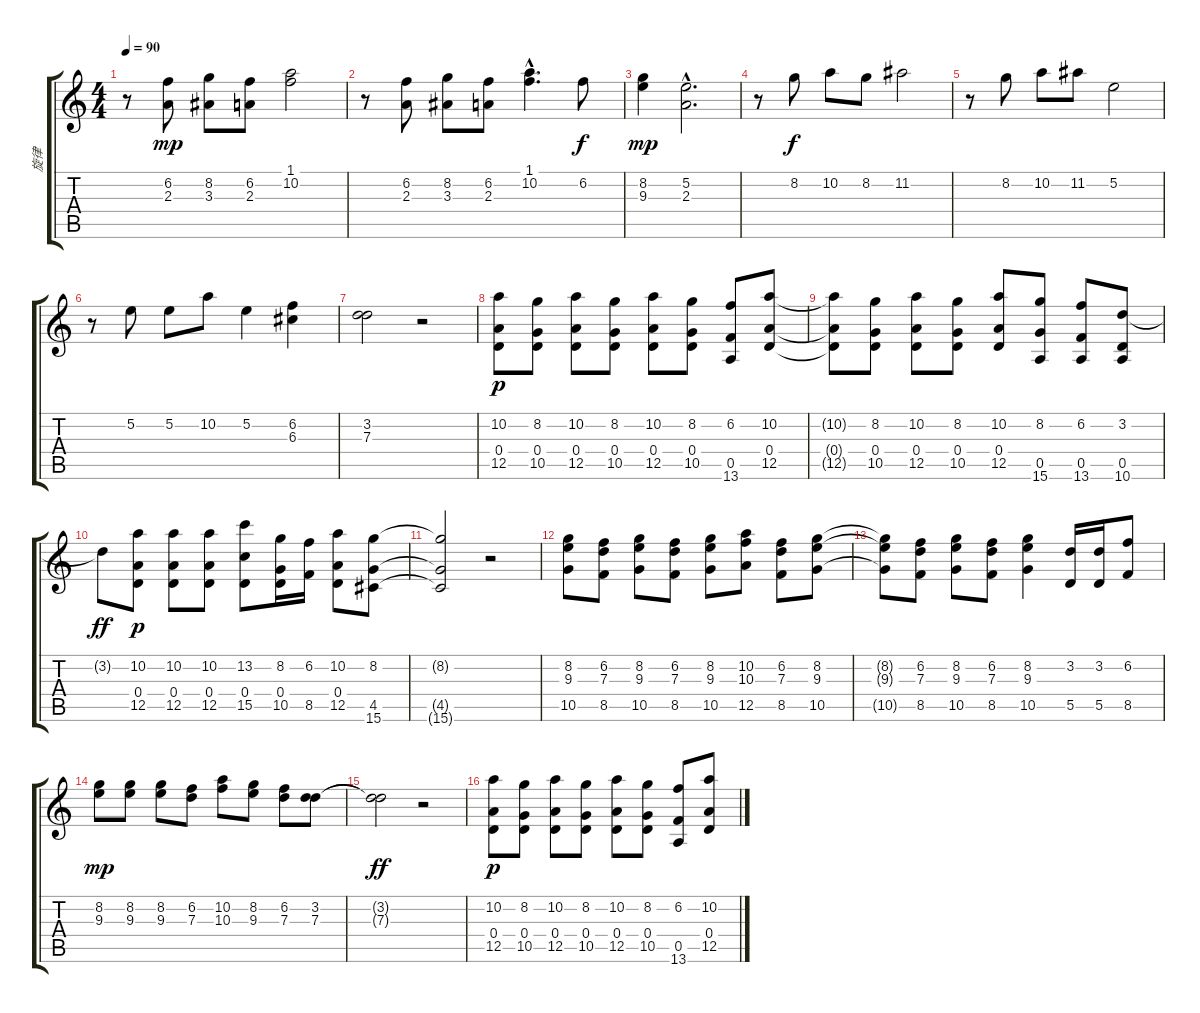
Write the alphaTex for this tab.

\track ("旋律" "旋律") {instrument overdrivenguitar}
\staff {score tabs}
\tuning (E4 B3 G3 D3 A2 E2) {hide}
\ts (4 4)
\tempo 90
\clef g2
\ks c
r.8{dy mp} (6.2 2.3).8 (8.2 3.3).8 (6.2 2.3).8 (1.1 10.2).2 |
r.8 (6.2 2.3).8 (8.2 3.3).8 (6.2 2.3).8 (1.1{hac} 10.2{hac}).4{d} 6.2.8{dy f} |
(8.2 9.3).4{dy mp} (5.2{hac} 2.3{hac}).2{d} |
r.8 8.2.8{dy f} 10.2.8 8.2.8 11.2.2 |
r.8 8.2.8 10.2.8 11.2.8 5.2.2 |
r.8 5.2.8 5.2.8 10.2.8 5.2.4 (6.2 6.3).4 |
(3.2 7.3).2 r.2 |
(10.2 0.4 12.5).8{dy p} (8.2 0.4 10.5).8 (10.2 0.4 12.5).8 (8.2 0.4 10.5).8 (10.2 0.4 12.5).8 (8.2 0.4 10.5).8 (6.2 0.5 13.6).8 (10.2 0.4 12.5).8 |
(10.2{t} 0.4{t} 12.5{t}).8 (8.2 0.4 10.5).8 (10.2 0.4 12.5).8 (8.2 0.4 10.5).8 (10.2 0.4 12.5).8 (8.2 0.5 15.6).8 (6.2 0.5 13.6).8 (3.2 0.5 10.6).8 |
3.2{t}.8{dy ff} (10.2 0.4 12.5).8{dy p} (10.2 0.4 12.5).8 (10.2 0.4 12.5).8 (13.2 0.4 15.5).8 (8.2 0.4 10.5).16 (6.2 8.5).16 (10.2 0.4 12.5).8 (8.2 4.5 15.6).8 |
(8.2{t} 4.5{t} 15.6{t}).2 r.2 |
(8.2 9.3 10.5).8 (6.2 7.3 8.5).8 (8.2 9.3 10.5).8 (6.2 7.3 8.5).8 (8.2 9.3 10.5).8 (10.2 10.3 12.5).8 (6.2 7.3 8.5).8 (8.2 9.3 10.5).8 |
(8.2{t} 9.3{t} 10.5{t}).8 (6.2 7.3 8.5).8 (8.2 9.3 10.5).8 (6.2 7.3 8.5).8 (8.2 9.3 10.5).4 (3.2 5.5).16 (3.2 5.5).16 (6.2 8.5).8 |
(8.2 9.3).8{dy mp} (8.2 9.3).8 (8.2 9.3).8 (6.2 7.3).8 (10.2 10.3).8 (8.2 9.3).8 (6.2 7.3).8 (3.2 7.3).8 |
(3.2{t} 7.3{t}).2{dy ff} r.2 |
(10.2 0.4 12.5).8{dy p} (8.2 0.4 10.5).8 (10.2 0.4 12.5).8 (8.2 0.4 10.5).8 (10.2 0.4 12.5).8 (8.2 0.4 10.5).8 (6.2 0.5 13.6).8 (10.2 0.4 12.5).8
